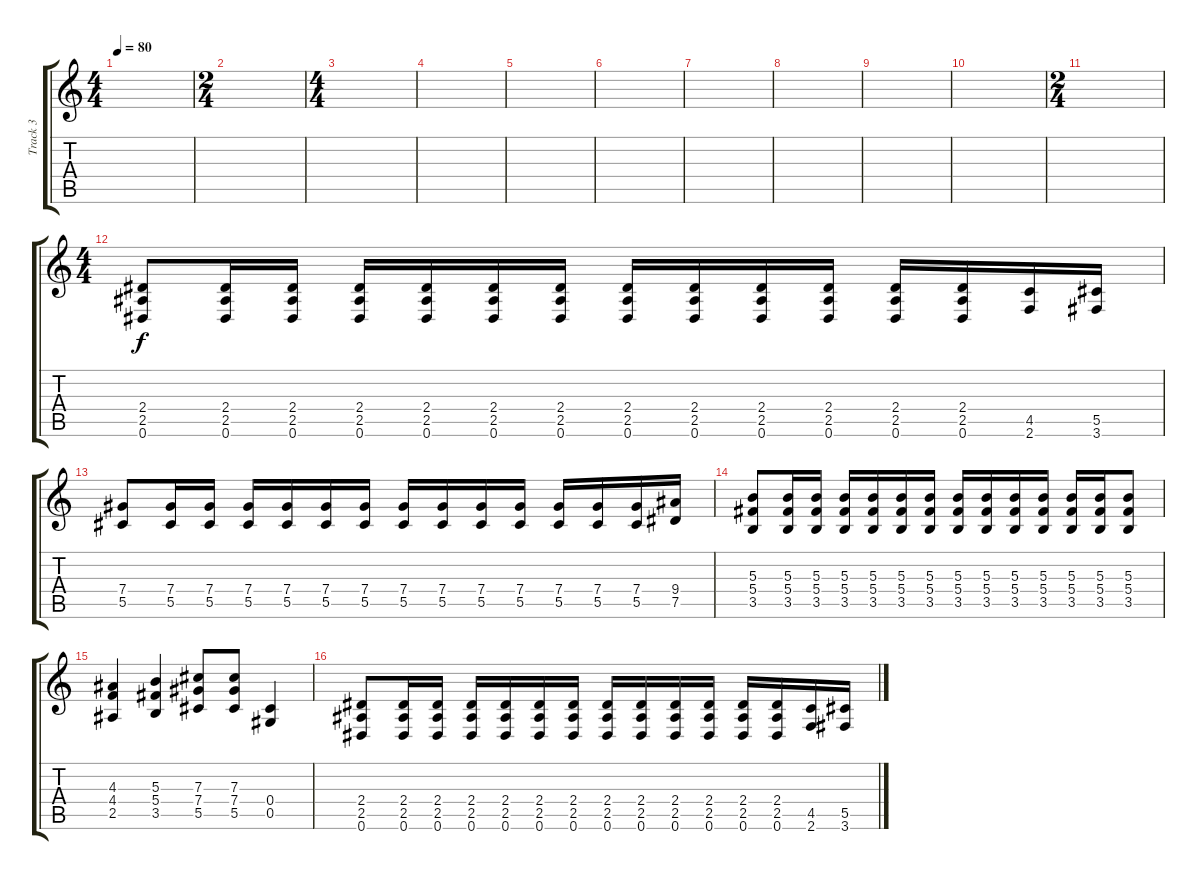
\track ("Track 3" "Track 3") {instrument distortionguitar}
\staff {score tabs}
\tuning (Eb4 Bb3 Gb3 Db3 Ab2 Eb2) {hide}
\ts (4 4)
\tempo 80
\clef g2
\ks c
|
\ts (2 4)
|
\ts (4 4)
|
|
|
|
|
|
|
|
\ts (2 4)
|
\ts (4 4)
(2.4 2.5 0.6).8 (2.4 2.5 0.6).16 (2.4 2.5 0.6).16 (2.4 2.5 0.6).16 (2.4 2.5 0.6).16 (2.4 2.5 0.6).16 (2.4 2.5 0.6).16 (2.4 2.5 0.6).16 (2.4 2.5 0.6).16 (2.4 2.5 0.6).16 (2.4 2.5 0.6).16 (2.4 2.5 0.6).16 (2.4 2.5 0.6).16 (4.5 2.6).16 (5.5 3.6).16 |
(7.4 5.5).8 (7.4 5.5).16 (7.4 5.5).16 (7.4 5.5).16 (7.4 5.5).16 (7.4 5.5).16 (7.4 5.5).16 (7.4 5.5).16 (7.4 5.5).16 (7.4 5.5).16 (7.4 5.5).16 (7.4 5.5).16 (7.4 5.5).16 (7.4 5.5).16 (9.4 7.5).16 |
(5.3 5.4 3.5).8 (5.3 5.4 3.5).16 (5.3 5.4 3.5).16 (5.3 5.4 3.5).16 (5.3 5.4 3.5).16 (5.3 5.4 3.5).16 (5.3 5.4 3.5).16 (5.3 5.4 3.5).16 (5.3 5.4 3.5).16 (5.3 5.4 3.5).16 (5.3 5.4 3.5).16 (5.3 5.4 3.5).16 (5.3 5.4 3.5).16 (5.3 5.4 3.5).8 |
(4.3 4.4 2.5).4 (5.3 5.4 3.5).4 (7.3 7.4 5.5).8 (7.3 7.4 5.5).8 (0.4 0.5).4 |
(2.4 2.5 0.6).8 (2.4 2.5 0.6).16 (2.4 2.5 0.6).16 (2.4 2.5 0.6).16 (2.4 2.5 0.6).16 (2.4 2.5 0.6).16 (2.4 2.5 0.6).16 (2.4 2.5 0.6).16 (2.4 2.5 0.6).16 (2.4 2.5 0.6).16 (2.4 2.5 0.6).16 (2.4 2.5 0.6).16 (2.4 2.5 0.6).16 (4.5 2.6).16 (5.5 3.6).16
